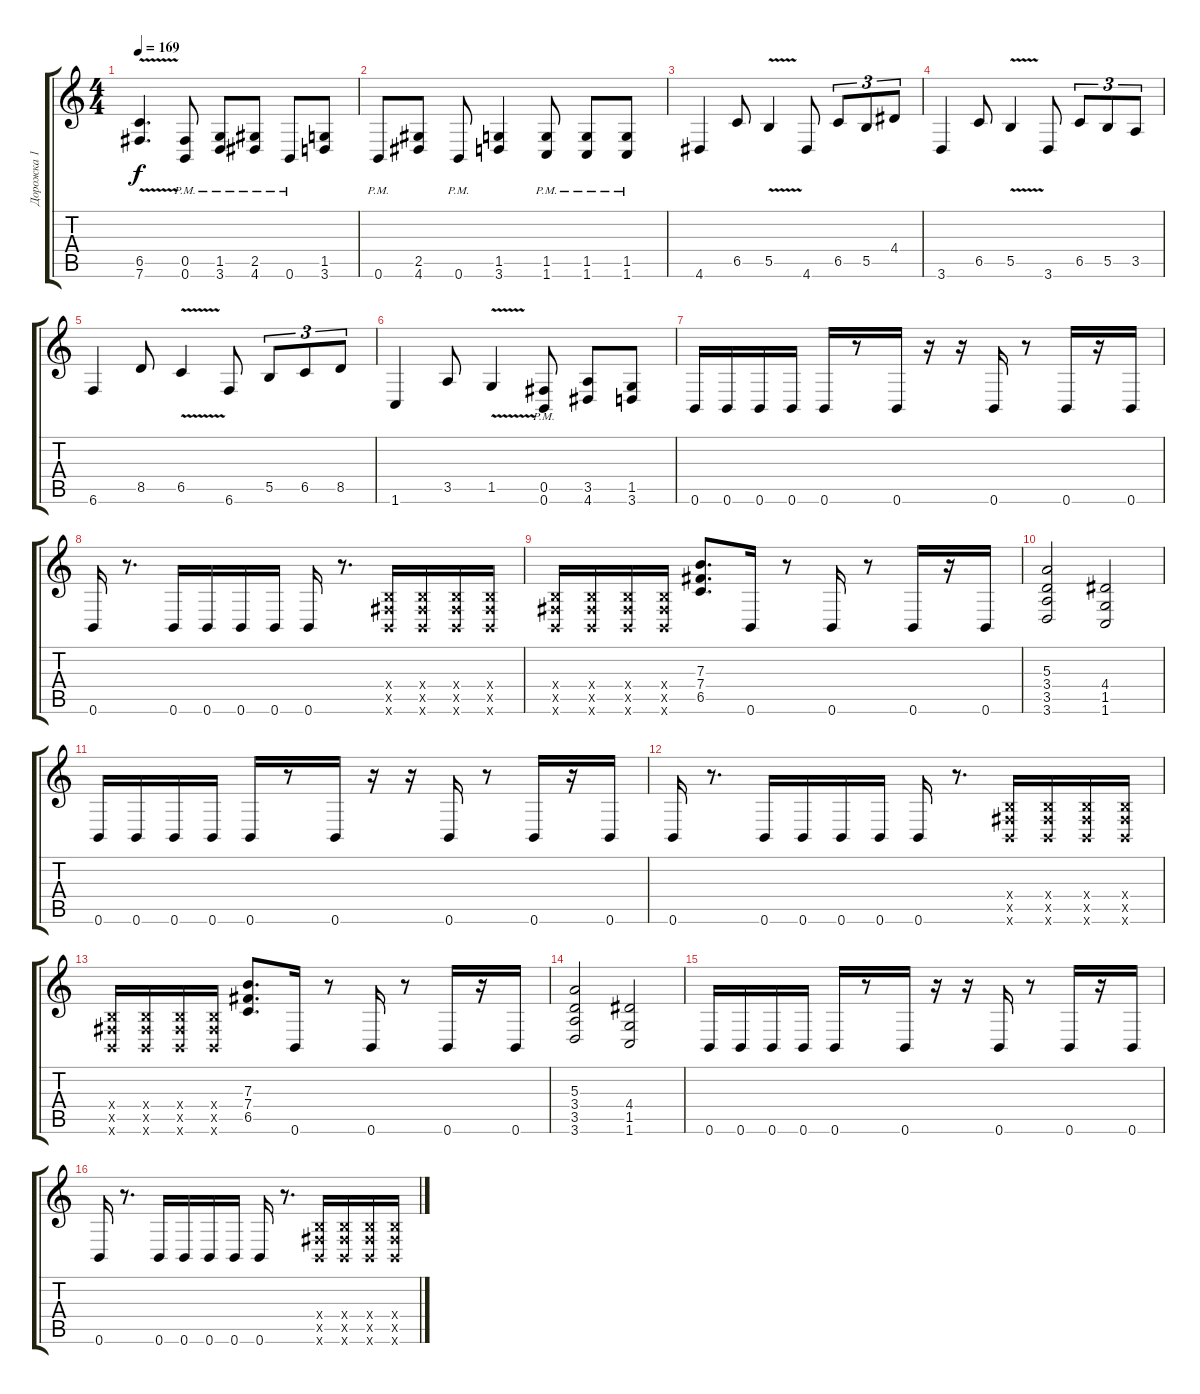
\track ("Дорожка 1" "Дорожка 1") {instrument distortionguitar}
\staff {score tabs}
\tuning (Db4 Ab3 E3 B2 Gb2 B1) {hide}
\ts (4 4)
\tempo 169
\clef g2
\ks c
(6.5{v} 7.6{v}).4{d dy f} (0.5{pm} 0.6).8 (1.5{pm} 3.6).8 (2.5{pm} 4.6).8 0.6{pm}.8 (1.5 3.6).8 |
0.6{pm}.8 (2.5 4.6).8 0.6{pm}.8 (1.5 3.6).4 (1.5{pm} 1.6).8 (1.5{pm} 1.6).8 (1.5{pm} 1.6).8 |
4.6.4 6.5.8 5.5{v}.4 4.6.8 6.5.8{tu (3 2)} 5.5.8{tu (3 2)} 4.4.8{tu (3 2)} |
3.6.4 6.5.8 5.5{v}.4 3.6.8 6.5.8{tu (3 2)} 5.5.8{tu (3 2)} 3.5.8{tu (3 2)} |
6.6.4 8.5.8 6.5{v}.4 6.6.8 5.5.8{tu (3 2)} 6.5.8{tu (3 2)} 8.5.8{tu (3 2)} |
1.6.4 3.5.8 1.5{v}.4 (0.5{pm} 0.6).8 (3.5 4.6).8 (1.5 3.6).8 |
0.6.16 0.6.16 0.6.16 0.6.16 0.6.16 r.8 0.6.16 r.16 r.16 0.6.16 r.8 0.6.16 r.16 0.6.16 |
0.6.16 r.8{d} 0.6.16 0.6.16 0.6.16 0.6.16 0.6.16 r.8{d} (0.4{x} 0.5{x} 0.6{x}).16 (0.4{x} 0.5{x} 0.6{x}).16 (0.4{x} 0.5{x} 0.6{x}).16 (0.4{x} 0.5{x} 0.6{x}).16 |
(0.4{x} 0.5{x} 0.6{x}).16 (0.4{x} 0.5{x} 0.6{x}).16 (0.4{x} 0.5{x} 0.6{x}).16 (0.4{x} 0.5{x} 0.6{x}).16 (7.3 7.4 6.5).8{d} 0.6.16 r.8 0.6.16 r.8 0.6.16 r.16 0.6.16 |
(5.3 3.4 3.5 3.6).2 (4.4 1.5 1.6).2 |
0.6.16 0.6.16 0.6.16 0.6.16 0.6.16 r.8 0.6.16 r.16 r.16 0.6.16 r.8 0.6.16 r.16 0.6.16 |
0.6.16 r.8{d} 0.6.16 0.6.16 0.6.16 0.6.16 0.6.16 r.8{d} (0.4{x} 0.5{x} 0.6{x}).16 (0.4{x} 0.5{x} 0.6{x}).16 (0.4{x} 0.5{x} 0.6{x}).16 (0.4{x} 0.5{x} 0.6{x}).16 |
(0.4{x} 0.5{x} 0.6{x}).16 (0.4{x} 0.5{x} 0.6{x}).16 (0.4{x} 0.5{x} 0.6{x}).16 (0.4{x} 0.5{x} 0.6{x}).16 (7.3 7.4 6.5).8{d} 0.6.16 r.8 0.6.16 r.8 0.6.16 r.16 0.6.16 |
(5.3 3.4 3.5 3.6).2 (4.4 1.5 1.6).2 |
0.6.16 0.6.16 0.6.16 0.6.16 0.6.16 r.8 0.6.16 r.16 r.16 0.6.16 r.8 0.6.16 r.16 0.6.16 |
0.6.16 r.8{d} 0.6.16 0.6.16 0.6.16 0.6.16 0.6.16 r.8{d} (0.4{x} 0.5{x} 0.6{x}).16 (0.4{x} 0.5{x} 0.6{x}).16 (0.4{x} 0.5{x} 0.6{x}).16 (0.4{x} 0.5{x} 0.6{x}).16
